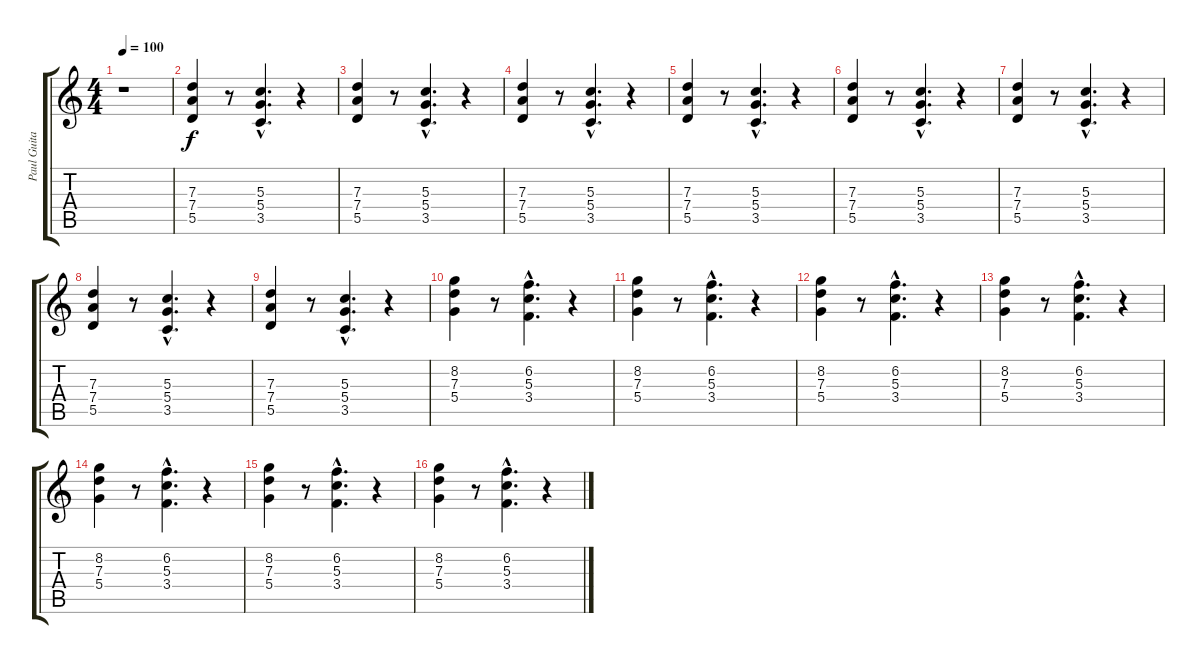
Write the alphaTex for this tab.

\track ("Paul Guitar" "Paul Guita") {instrument distortionguitar}
\staff {score tabs}
\tuning (E4 B3 G3 D3 A2 E2) {hide}
\ts (4 4)
\tempo 100
\clef g2
\ks c
r.1{dy f instrument distortionguitar} |
(7.3 7.4 5.5).4 r.8 (5.3{hac} 5.4{hac} 3.5{hac}).4{d} r.4 |
(7.3 7.4 5.5).4 r.8 (5.3{hac} 5.4{hac} 3.5{hac}).4{d} r.4 |
(7.3 7.4 5.5).4 r.8 (5.3{hac} 5.4{hac} 3.5{hac}).4{d} r.4 |
(7.3 7.4 5.5).4 r.8 (5.3{hac} 5.4{hac} 3.5{hac}).4{d} r.4 |
(7.3 7.4 5.5).4 r.8 (5.3{hac} 5.4{hac} 3.5{hac}).4{d} r.4 |
(7.3 7.4 5.5).4 r.8 (5.3{hac} 5.4{hac} 3.5{hac}).4{d} r.4 |
(7.3 7.4 5.5).4 r.8 (5.3{hac} 5.4{hac} 3.5{hac}).4{d} r.4 |
(7.3 7.4 5.5).4 r.8 (5.3{hac} 5.4{hac} 3.5{hac}).4{d} r.4 |
(8.2 7.3 5.4).4 r.8 (6.2{hac} 5.3{hac} 3.4{hac}).4{d} r.4 |
(8.2 7.3 5.4).4 r.8 (6.2{hac} 5.3{hac} 3.4{hac}).4{d} r.4 |
(8.2 7.3 5.4).4 r.8 (6.2{hac} 5.3{hac} 3.4{hac}).4{d} r.4 |
(8.2 7.3 5.4).4 r.8 (6.2{hac} 5.3{hac} 3.4{hac}).4{d} r.4 |
(8.2 7.3 5.4).4 r.8 (6.2{hac} 5.3{hac} 3.4{hac}).4{d} r.4 |
(8.2 7.3 5.4).4 r.8 (6.2{hac} 5.3{hac} 3.4{hac}).4{d} r.4 |
(8.2 7.3 5.4).4 r.8 (6.2{hac} 5.3{hac} 3.4{hac}).4{d} r.4
